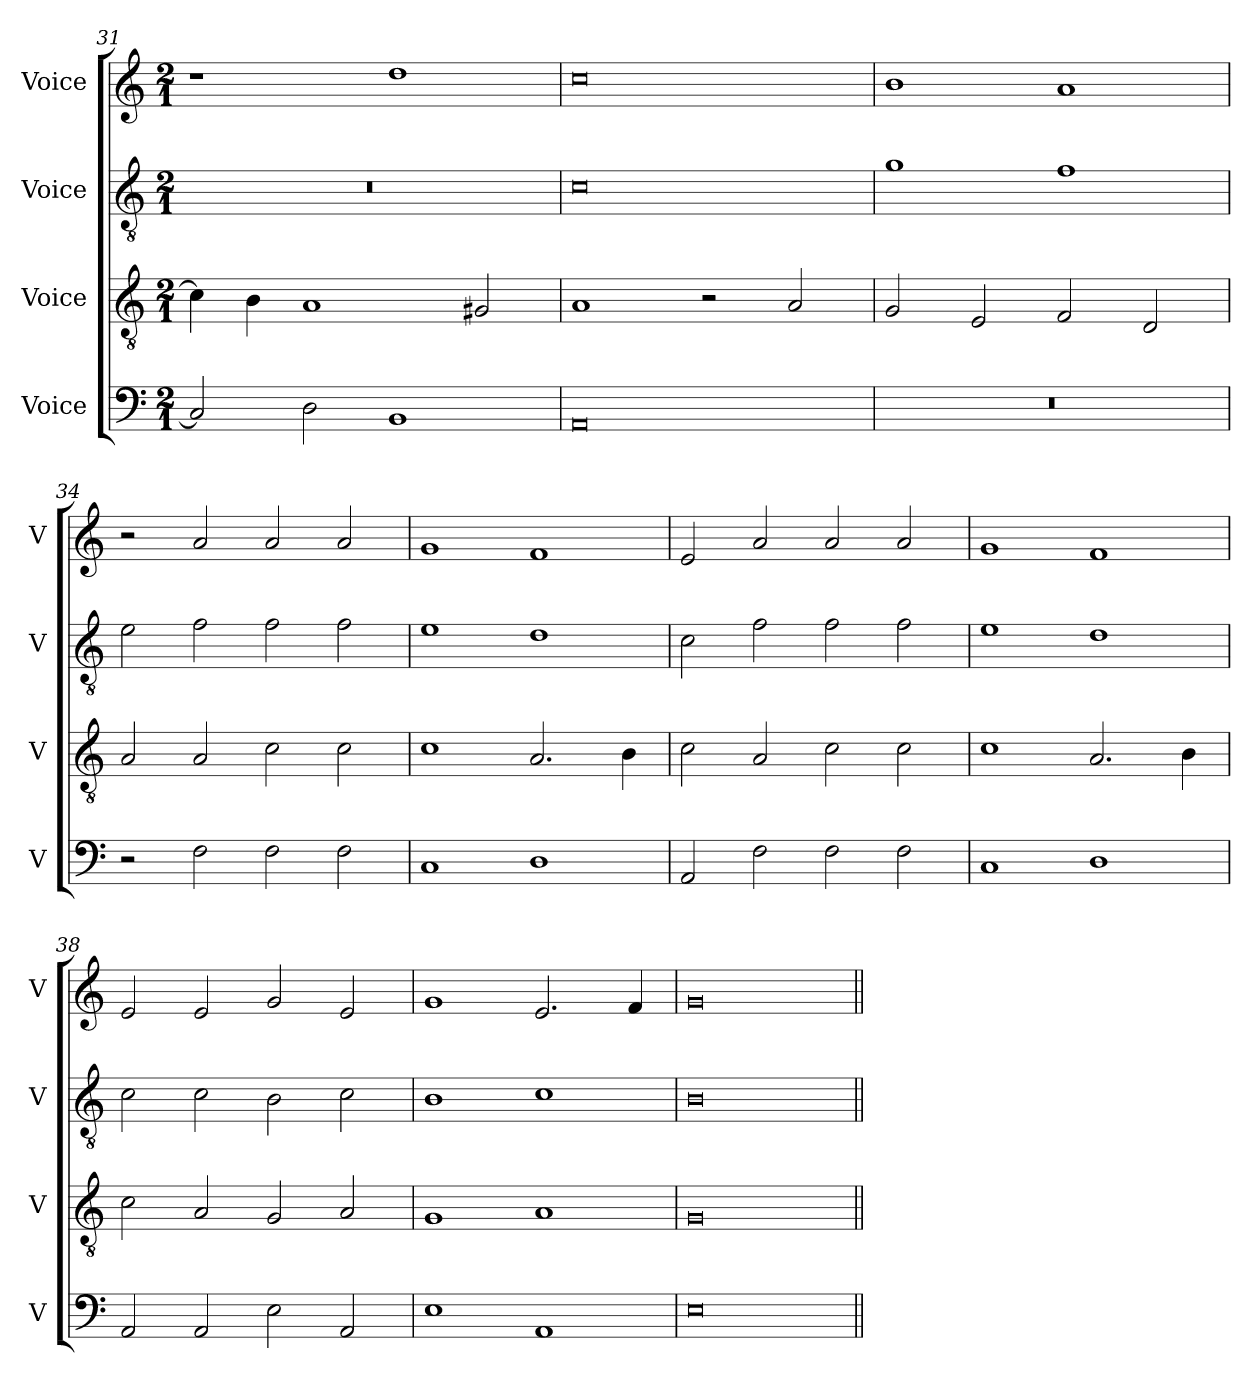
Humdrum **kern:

**kern	**kern	**kern	**kern
*part4	*part3	*part2	*part1
*staff4	*staff3	*staff2	*staff1
*I"Voice	*I"Voice	*I"Voice	*I"Voice
*I'V	*I'V	*I'V	*I'V
!!LO:PB:g=z
*clefF4	*clefGv2	*clefGv2	*clefG2
*k[]	*k[]	*k[]	*k[]
*M2/1	*M2/1	*M2/1	*M2/1
=31	=31	=31	=31
2C/]	4c\]	0r	1r
.	4B\	.	.
2D\	1A	.	.
1BB	.	.	1dd
.	2G#X/	.	.
=32	=32	=32	=32
0AA	1A	0c	0cc
.	2r	.	.
.	2A/	.	.
=33	=33	=33	=33
0r	2G/	1g	1b
.	2E/	.	.
.	2F/	1f	1a
.	2D/	.	.
=34	=34	=34	=34
2r	2A/	2e\	2r
2F\	2A/	2f\	2a/
2F\	2c\	2f\	2a/
2F\	2c\	2f\	2a/
!!LO:LB:g=z
=35	=35	=35	=35
1C	1c	1e	1g
1D	2.A/	1d	1f
.	4B\	.	.
=36	=36	=36	=36
2AA/	2c\	2c\	2e/
2F\	2A/	2f\	2a/
2F\	2c\	2f\	2a/
2F\	2c\	2f\	2a/
=37	=37	=37	=37
1C	1c	1e	1g
1D	2.A/	1d	1f
.	4B\	.	.
=38	=38	=38	=38
2AA/	2c\	2c\	2e/
2AA/	2A/	2c\	2e/
2E\	2G/	2B\	2g/
2AA/	2A/	2c\	2e/
!!LO:LB:g=z
=39	=39	=39	=39
1E	1G	1B	1g
1AA	1A	1c	2.e/
.	.	.	4f/
=40	=40	=40	=40
0E	0G	0B	0g
=||	=||	=||	=||
*-	*-	*-	*-
